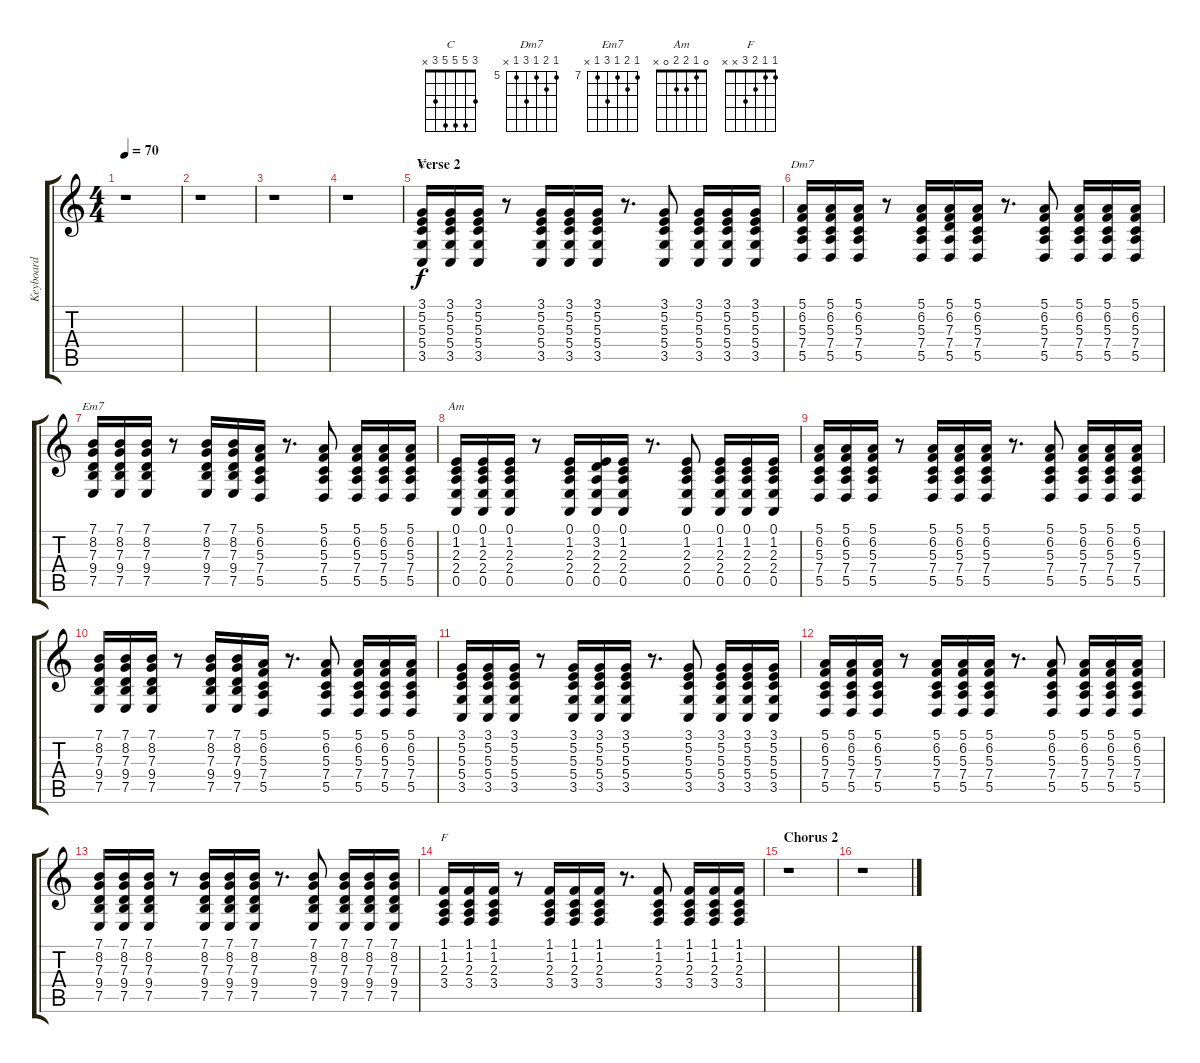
\track ("Keyboard" "Keyboard") {instrument honkytonkpiano}
\staff {score tabs}
\tuning (E4 B3 G3 D3 A2 E2) {hide}
\chord ("C" 3 5 5 5 3 x)
\chord ("Dm7" 5 6 5 7 5 x) {firstfret 5}
\chord ("Em7" 7 8 7 9 7 x) {firstfret 7}
\chord ("Am" 0 1 2 2 0 x)
\chord ("F" 1 1 2 3 x x)
\ts (4 4)
\tempo 70
\clef g2
\ks c
r.1{dy f} |
r.1 |
r.1 |
r.1 |
\section ("" "Verse 2")
(3.1 5.2 5.3 5.4 3.5).16{ch "C"} (3.1 5.2 5.3 5.4 3.5).16 (3.1 5.2 5.3 5.4 3.5).16 r.8 (3.1 5.2 5.3 5.4 3.5).16 (3.1 5.2 5.3 5.4 3.5).16 (3.1 5.2 5.3 5.4 3.5).16 r.8{d} (3.1 5.2 5.3 5.4 3.5).8 (3.1 5.2 5.3 5.4 3.5).16 (3.1 5.2 5.3 5.4 3.5).16 (3.1 5.2 5.3 5.4 3.5).16 |
(5.1 6.2 5.3 7.4 5.5).16{ch "Dm7"} (5.1 6.2 5.3 7.4 5.5).16 (5.1 6.2 5.3 7.4 5.5).16 r.8 (5.1 6.2 5.3 7.4 5.5).16 (5.1 6.2 7.3 7.4 5.5).16 (5.1 6.2 5.3 7.4 5.5).16 r.8{d} (5.1 6.2 5.3 7.4 5.5).8 (5.1 6.2 5.3 7.4 5.5).16 (5.1 6.2 5.3 7.4 5.5).16 (5.1 6.2 5.3 7.4 5.5).16 |
(7.1 8.2 7.3 9.4 7.5).16{ch "Em7"} (7.1 8.2 7.3 9.4 7.5).16 (7.1 8.2 7.3 9.4 7.5).16 r.8 (7.1 8.2 7.3 9.4 7.5).16 (7.1 8.2 7.3 9.4 7.5).16 (5.1 6.2 5.3 7.4 5.5).16 r.8{d} (5.1 6.2 5.3 7.4 5.5).8 (5.1 6.2 5.3 7.4 5.5).16 (5.1 6.2 5.3 7.4 5.5).16 (5.1 6.2 5.3 7.4 5.5).16 |
(0.1 1.2 2.3 2.4 0.5).16{ch "Am"} (0.1 1.2 2.3 2.4 0.5).16 (0.1 1.2 2.3 2.4 0.5).16 r.8 (0.1 1.2 2.3 2.4 0.5).16 (0.1 3.2 2.3 2.4 0.5).16 (0.1 1.2 2.3 2.4 0.5).16 r.8{d} (0.1 1.2 2.3 2.4 0.5).8 (0.1 1.2 2.3 2.4 0.5).16 (0.1 1.2 2.3 2.4 0.5).16 (0.1 1.2 2.3 2.4 0.5).16 |
(5.1 6.2 5.3 7.4 5.5).16 (5.1 6.2 5.3 7.4 5.5).16 (5.1 6.2 5.3 7.4 5.5).16 r.8 (5.1 6.2 5.3 7.4 5.5).16 (5.1 6.2 5.3 7.4 5.5).16 (5.1 6.2 5.3 7.4 5.5).16 r.8{d} (5.1 6.2 5.3 7.4 5.5).8 (5.1 6.2 5.3 7.4 5.5).16 (5.1 6.2 5.3 7.4 5.5).16 (5.1 6.2 5.3 7.4 5.5).16 |
(7.1 8.2 7.3 9.4 7.5).16 (7.1 8.2 7.3 9.4 7.5).16 (7.1 8.2 7.3 9.4 7.5).16 r.8 (7.1 8.2 7.3 9.4 7.5).16 (7.1 8.2 7.3 9.4 7.5).16 (5.1 6.2 5.3 7.4 5.5).16 r.8{d} (5.1 6.2 5.3 7.4 5.5).8 (5.1 6.2 5.3 7.4 5.5).16 (5.1 6.2 5.3 7.4 5.5).16 (5.1 6.2 5.3 7.4 5.5).16 |
(3.1 5.2 5.3 5.4 3.5).16 (3.1 5.2 5.3 5.4 3.5).16 (3.1 5.2 5.3 5.4 3.5).16 r.8 (3.1 5.2 5.3 5.4 3.5).16 (3.1 5.2 5.3 5.4 3.5).16 (3.1 5.2 5.3 5.4 3.5).16 r.8{d} (3.1 5.2 5.3 5.4 3.5).8 (3.1 5.2 5.3 5.4 3.5).16 (3.1 5.2 5.3 5.4 3.5).16 (3.1 5.2 5.3 5.4 3.5).16 |
(5.1 6.2 5.3 7.4 5.5).16 (5.1 6.2 5.3 7.4 5.5).16 (5.1 6.2 5.3 7.4 5.5).16 r.8 (5.1 6.2 5.3 7.4 5.5).16 (5.1 6.2 5.3 7.4 5.5).16 (5.1 6.2 5.3 7.4 5.5).16 r.8{d} (5.1 6.2 5.3 7.4 5.5).8 (5.1 6.2 5.3 7.4 5.5).16 (5.1 6.2 5.3 7.4 5.5).16 (5.1 6.2 5.3 7.4 5.5).16 |
(7.1 8.2 7.3 9.4 7.5).16 (7.1 8.2 7.3 9.4 7.5).16 (7.1 8.2 7.3 9.4 7.5).16 r.8 (7.1 8.2 7.3 9.4 7.5).16 (7.1 8.2 7.3 9.4 7.5).16 (7.1 8.2 7.3 9.4 7.5).16 r.8{d} (7.1 8.2 7.3 9.4 7.5).8 (7.1 8.2 7.3 9.4 7.5).16 (7.1 8.2 7.3 9.4 7.5).16 (7.1 8.2 7.3 9.4 7.5).16 |
(1.1 1.2 2.3 3.4).16{ch "F"} (1.1 1.2 2.3 3.4).16 (1.1 1.2 2.3 3.4).16 r.8 (1.1 1.2 2.3 3.4).16 (1.1 1.2 2.3 3.4).16 (1.1 1.2 2.3 3.4).16 r.8{d} (1.1 1.2 2.3 3.4).8 (1.1 1.2 2.3 3.4).16 (1.1 1.2 2.3 3.4).16 (1.1 1.2 2.3 3.4).16 |
\section ("" "Chorus 2")
r.1 |
r.1
